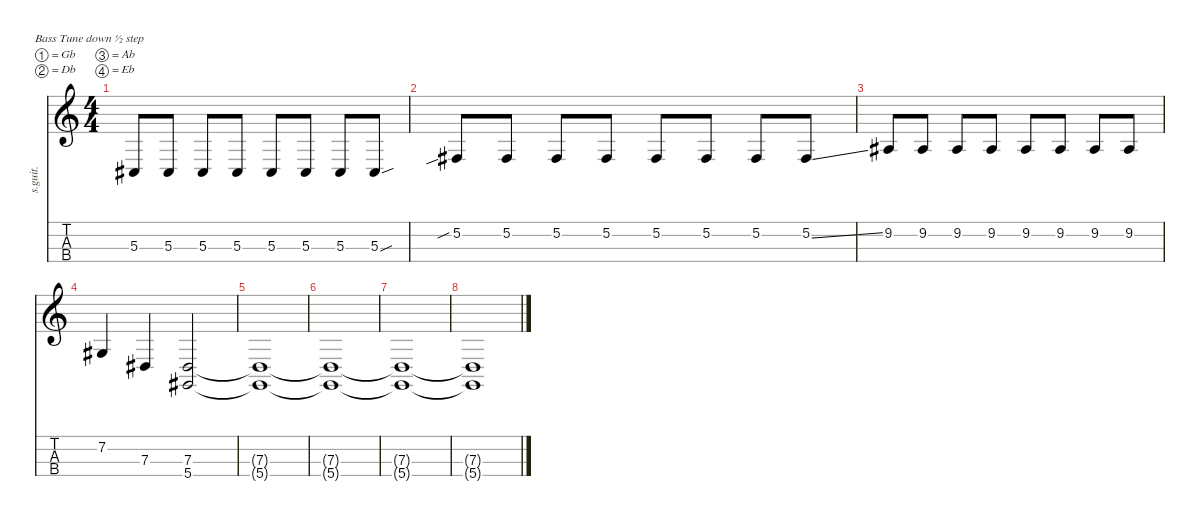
\defaultSystemsLayout 4
\hideDynamics
\bracketExtendMode nobrackets
\track ("Mark Stoermer - Bass" "s.guit.") {instrument electricbasspick}
\staff {score tabs}
\tuning (Gb2 Db2 Ab1 Eb1)
\ts (4 4)
\tempo (148 hide)
\clef g2
\ks c
5.3{acc #}.8{lyrics (0 "") lyrics (1 "") lyrics (2 "") lyrics (3 "") lyrics (4 "") dy f} 5.3{acc #}.8{lyrics (0 "") lyrics (1 "") lyrics (2 "") lyrics (3 "") lyrics (4 "")} 5.3{acc #}.8{lyrics (0 "") lyrics (1 "") lyrics (2 "") lyrics (3 "") lyrics (4 "")} 5.3{acc #}.8{lyrics (0 "") lyrics (1 "") lyrics (2 "") lyrics (3 "") lyrics (4 "")} 5.3{acc #}.8{lyrics (0 "") lyrics (1 "") lyrics (2 "") lyrics (3 "") lyrics (4 "")} 5.3{acc #}.8{lyrics (0 "") lyrics (1 "") lyrics (2 "") lyrics (3 "") lyrics (4 "")} 5.3{acc #}.8{lyrics (0 "") lyrics (1 "") lyrics (2 "") lyrics (3 "") lyrics (4 "")} 5.3{sou acc #}.8{lyrics (0 "") lyrics (1 "") lyrics (2 "") lyrics (3 "") lyrics (4 "")} |
5.2{sib acc #}.8{lyrics (0 "") lyrics (1 "") lyrics (2 "") lyrics (3 "") lyrics (4 "")} 5.2{acc #}.8{lyrics (0 "") lyrics (1 "") lyrics (2 "") lyrics (3 "") lyrics (4 "")} 5.2{acc #}.8{lyrics (0 "") lyrics (1 "") lyrics (2 "") lyrics (3 "") lyrics (4 "")} 5.2{acc #}.8{lyrics (0 "") lyrics (1 "") lyrics (2 "") lyrics (3 "") lyrics (4 "")} 5.2{acc #}.8{lyrics (0 "") lyrics (1 "") lyrics (2 "") lyrics (3 "") lyrics (4 "")} 5.2{acc #}.8{lyrics (0 "") lyrics (1 "") lyrics (2 "") lyrics (3 "") lyrics (4 "")} 5.2{acc #}.8{lyrics (0 "") lyrics (1 "") lyrics (2 "") lyrics (3 "") lyrics (4 "")} 5.2{ss acc #}.8{lyrics (0 "") lyrics (1 "") lyrics (2 "") lyrics (3 "") lyrics (4 "")} |
9.2{acc #}.8{lyrics (0 "") lyrics (1 "") lyrics (2 "") lyrics (3 "") lyrics (4 "")} 9.2{acc #}.8{lyrics (0 "") lyrics (1 "") lyrics (2 "") lyrics (3 "") lyrics (4 "")} 9.2{acc #}.8{lyrics (0 "") lyrics (1 "") lyrics (2 "") lyrics (3 "") lyrics (4 "")} 9.2{acc #}.8{lyrics (0 "") lyrics (1 "") lyrics (2 "") lyrics (3 "") lyrics (4 "")} 9.2{acc #}.8{lyrics (0 "") lyrics (1 "") lyrics (2 "") lyrics (3 "") lyrics (4 "")} 9.2{acc #}.8{lyrics (0 "") lyrics (1 "") lyrics (2 "") lyrics (3 "") lyrics (4 "")} 9.2{acc #}.8{lyrics (0 "") lyrics (1 "") lyrics (2 "") lyrics (3 "") lyrics (4 "")} 9.2{acc #}.8{lyrics (0 "") lyrics (1 "") lyrics (2 "") lyrics (3 "") lyrics (4 "")} |
7.2{acc #}.4{lyrics (0 "") lyrics (1 "") lyrics (2 "") lyrics (3 "") lyrics (4 "")} 7.3{acc #}.4{lyrics (0 "") lyrics (1 "") lyrics (2 "") lyrics (3 "") lyrics (4 "")} (5.4{acc #} 7.3{acc #}).2{lyrics (0 "") lyrics (1 "") lyrics (2 "") lyrics (3 "") lyrics (4 "")} |
(5.4{t acc #} 7.3{t acc #}).1{lyrics (0 "") lyrics (1 "") lyrics (2 "") lyrics (3 "") lyrics (4 "")} |
(5.4{t acc #} 7.3{t acc #}).1{lyrics (0 "") lyrics (1 "") lyrics (2 "") lyrics (3 "") lyrics (4 "")} |
(5.4{t acc #} 7.3{t acc #}).1{lyrics (0 "") lyrics (1 "") lyrics (2 "") lyrics (3 "") lyrics (4 "")} |
(5.4{t acc #} 7.3{t acc #}).1{lyrics (0 "") lyrics (1 "") lyrics (2 "") lyrics (3 "") lyrics (4 "")}
